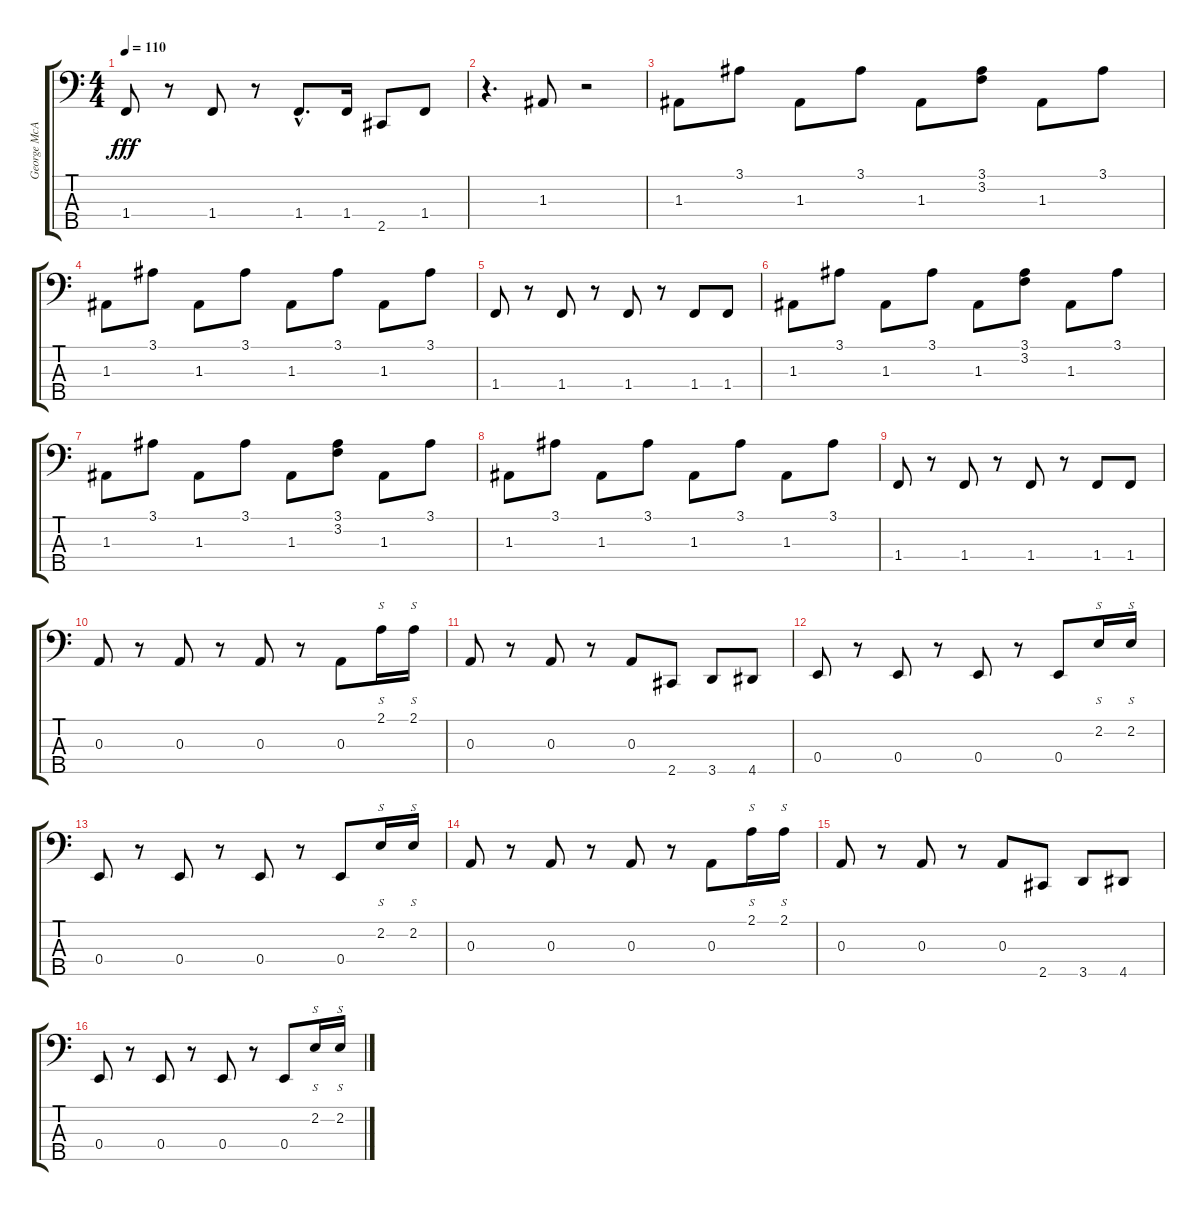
\track ("George McArdle" "George McA") {instrument electricbassfinger}
\staff {score tabs}
\tuning (G2 D2 A1 E1 B0) {hide}
\ts (4 4)
\tempo 110
\clef f4
\ks c
1.4.8{dy fff} r.8 1.4.8 r.8 1.4{hac}.8{d} 1.4.16 2.5.8 1.4.8 |
r.4{d} 1.3.8 r.2 |
1.3.8 3.1.8 1.3.8 3.1.8 1.3.8 (3.1 3.2).8 1.3.8 3.1.8 |
1.3.8 3.1.8 1.3.8 3.1.8 1.3.8 3.1.8 1.3.8 3.1.8 |
1.4.8 r.8 1.4.8 r.8 1.4.8 r.8 1.4.8 1.4.8 |
1.3.8 3.1.8 1.3.8 3.1.8 1.3.8 (3.1 3.2).8 1.3.8 3.1.8 |
1.3.8 3.1.8 1.3.8 3.1.8 1.3.8 (3.1 3.2).8 1.3.8 3.1.8 |
1.3.8 3.1.8 1.3.8 3.1.8 1.3.8 3.1.8 1.3.8 3.1.8 |
1.4.8 r.8 1.4.8 r.8 1.4.8 r.8 1.4.8 1.4.8 |
0.3.8 r.8 0.3.8 r.8 0.3.8 r.8 0.3.8 2.1.16{s} 2.1.16{s} |
0.3.8 r.8 0.3.8 r.8 0.3.8 2.5.8 3.5.8 4.5.8 |
0.4.8 r.8 0.4.8 r.8 0.4.8 r.8 0.4.8 2.2.16{s} 2.2.16{s} |
0.4.8 r.8 0.4.8 r.8 0.4.8 r.8 0.4.8 2.2.16{s} 2.2.16{s} |
0.3.8 r.8 0.3.8 r.8 0.3.8 r.8 0.3.8 2.1.16{s} 2.1.16{s} |
0.3.8 r.8 0.3.8 r.8 0.3.8 2.5.8 3.5.8 4.5.8 |
0.4.8 r.8 0.4.8 r.8 0.4.8 r.8 0.4.8 2.2.16{s} 2.2.16{s}
